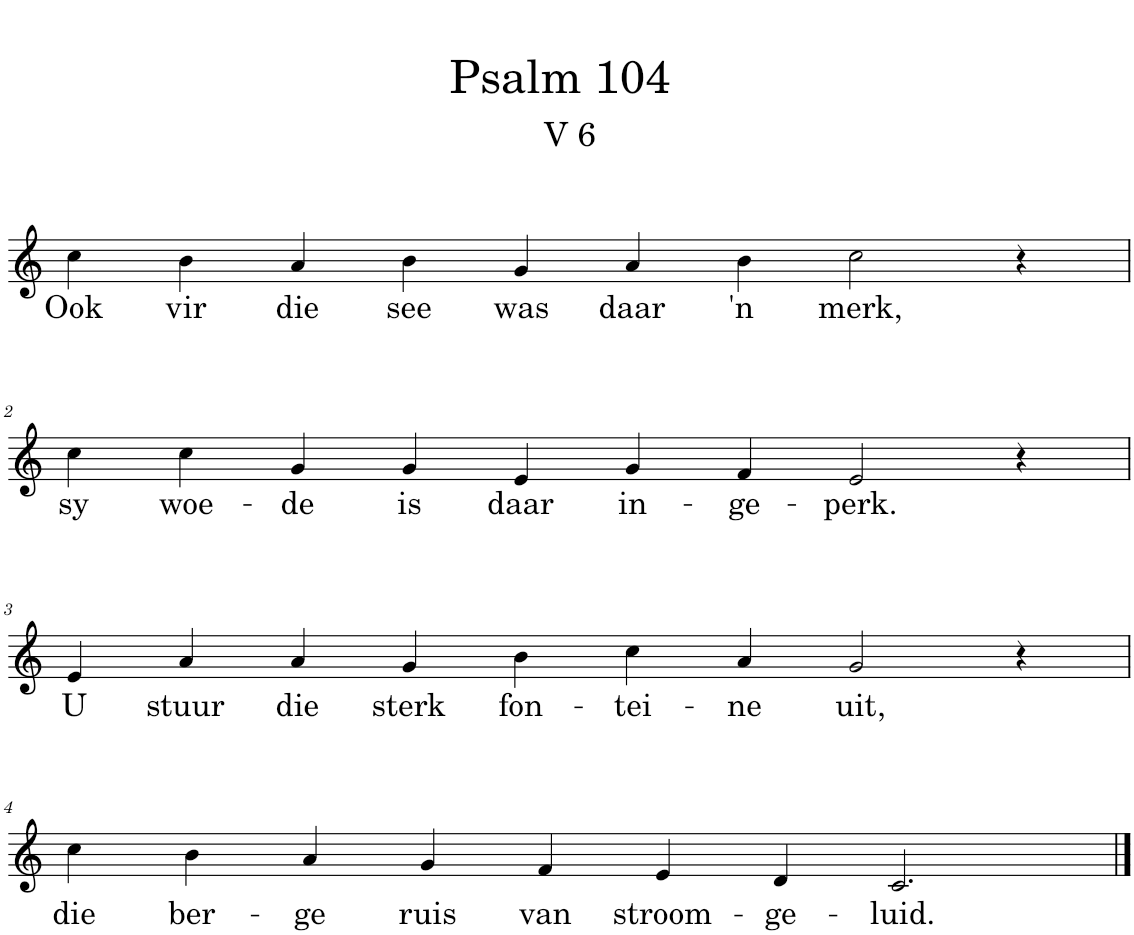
**kern	**text
*part1	*part1
*staff1	*staff1
*I"Pipe Organ	*
*I'Org.	*
*clefG2	*
*k[]	*
*M10/4	*
=1	=1
!	!LO:LY:b
4cc\	Ook
!	!LO:LY:b
4b\	vir
!	!LO:LY:b
4a/	die
!	!LO:LY:b
4b\	see
!	!LO:LY:b
4g/	was
!	!LO:LY:b
4a/	daar
!	!LO:LY:b
4b\	'n
!	!LO:LY:b
2cc\	merk,
4r	.
!!LO:LB:g=z
=2	=2
!	!LO:LY:b
4cc\	sy
!	!LO:LY:b
4cc\	woe-
!	!LO:LY:b
4g/	-de
!	!LO:LY:b
4g/	is
!	!LO:LY:b
4e/	daar
!	!LO:LY:b
4g/	in-
!	!LO:LY:b
4f/	-ge-
!	!LO:LY:b
2e/	-perk.
4r	.
!!LO:LB:g=z
=3	=3
!	!LO:LY:b
4e/	U
!	!LO:LY:b
4a/	stuur
!	!LO:LY:b
4a/	die
!	!LO:LY:b
4g/	sterk
!	!LO:LY:b
4b\	fon-
!	!LO:LY:b
4cc\	-tei-
!	!LO:LY:b
4a/	-ne
!	!LO:LY:b
2g/	uit,
4r	.
!!LO:LB:g=z
=4	=4
!	!LO:LY:b
4cc\	die
!	!LO:LY:b
4b\	ber-
!	!LO:LY:b
4a/	-ge
!	!LO:LY:b
4g/	ruis
!	!LO:LY:b
4f/	van
!	!LO:LY:b
4e/	stroom-
!	!LO:LY:b
4d/	-ge-
!	!LO:LY:b
2.c/	-luid.
==	==
*-	*-
